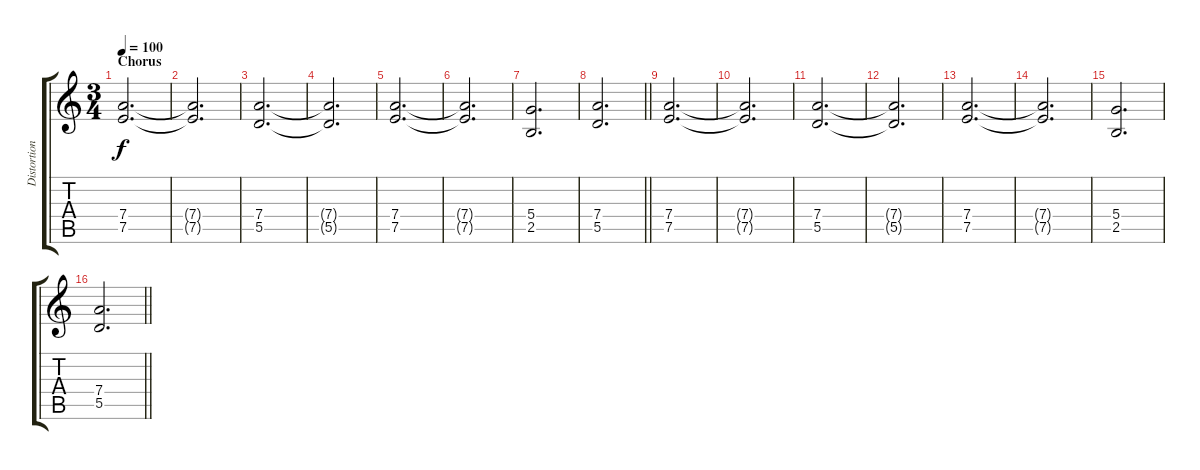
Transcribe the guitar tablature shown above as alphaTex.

\track ("Distortion Guitar 2" "Distortion") {instrument overdrivenguitar}
\staff {score tabs}
\tuning (E4 B3 G3 D3 A2 E2) {hide}
\ts (3 4)
\section ("" "Chorus")
\tempo 100
\clef g2
\ks aminor
(7.4 7.5).2{d dy f volume 6} |
(7.4{t} 7.5{t}).2{d} |
(7.4 5.5).2{d} |
(7.4{t} 5.5{t}).2{d} |
(7.4 7.5).2{d} |
(7.4{t} 7.5{t}).2{d} |
(5.4 2.5).2{d} |
\barLineRight lightlight
(7.4 5.5).2{d} |
\section ("" "")
(7.4 7.5).2{d} |
(7.4{t} 7.5{t}).2{d} |
(7.4 5.5).2{d} |
(7.4{t} 5.5{t}).2{d} |
(7.4 7.5).2{d} |
(7.4{t} 7.5{t}).2{d} |
(5.4 2.5).2{d} |
\barLineRight lightlight
(7.4 5.5).2{d}
